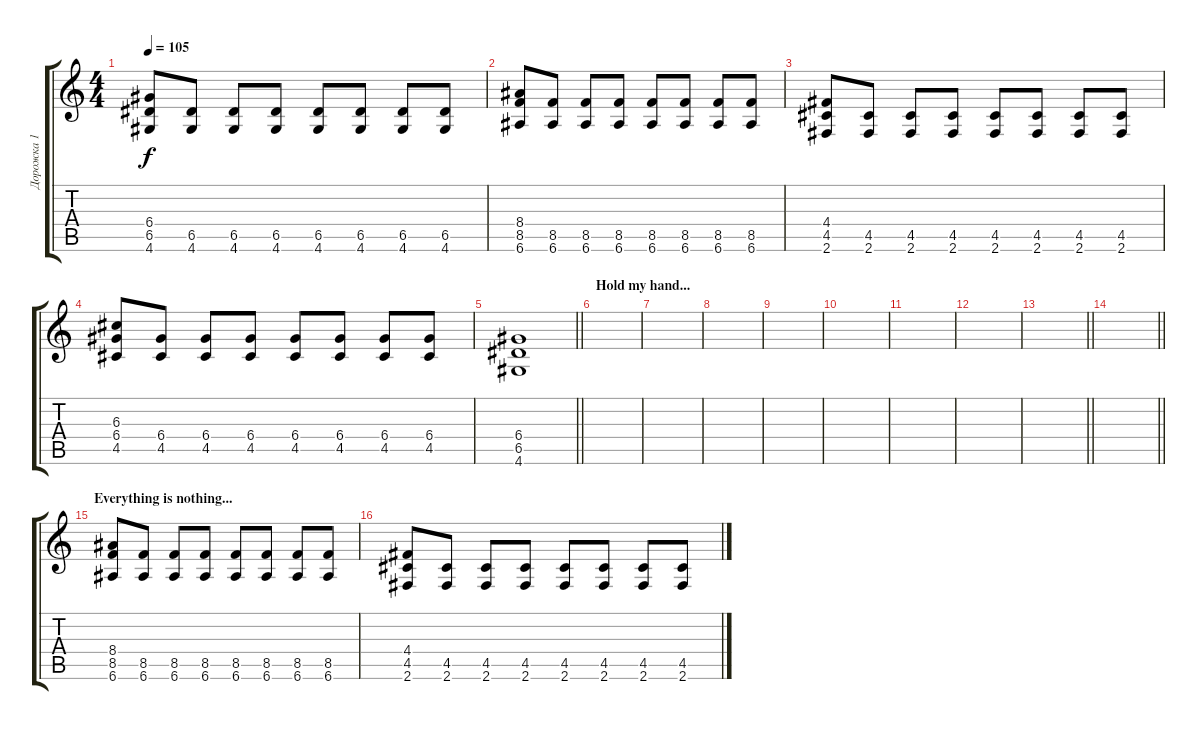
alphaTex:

\track ("Дорожка 1" "Дорожка 1") {instrument distortionguitar}
\staff {score tabs}
\tuning (E4 B3 G3 D3 A2 E2) {hide}
\ts (4 4)
\tempo 105
\clef g2
\ks c
(6.4 6.5 4.6).8{dy f} (6.5 4.6).8 (6.5 4.6).8 (6.5 4.6).8 (6.5 4.6).8 (6.5 4.6).8 (6.5 4.6).8 (6.5 4.6).8 |
(8.4 8.5 6.6).8 (8.5 6.6).8 (8.5 6.6).8 (8.5 6.6).8 (8.5 6.6).8 (8.5 6.6).8 (8.5 6.6).8 (8.5 6.6).8 |
(4.4 4.5 2.6).8 (4.5 2.6).8 (4.5 2.6).8 (4.5 2.6).8 (4.5 2.6).8 (4.5 2.6).8 (4.5 2.6).8 (4.5 2.6).8 |
(6.3 6.4 4.5).8 (6.4 4.5).8 (6.4 4.5).8 (6.4 4.5).8 (6.4 4.5).8 (6.4 4.5).8 (6.4 4.5).8 (6.4 4.5).8 |
\barLineRight lightlight
(6.4 6.5 4.6).1 |
\section ("" "Hold my hand...")
|
|
|
|
|
|
|
\barLineRight lightlight
|
\barLineRight lightlight
|
\section ("" "Everything is nothing...")
(8.4 8.5 6.6).8 (8.5 6.6).8 (8.5 6.6).8 (8.5 6.6).8 (8.5 6.6).8 (8.5 6.6).8 (8.5 6.6).8 (8.5 6.6).8 |
(4.4 4.5 2.6).8 (4.5 2.6).8 (4.5 2.6).8 (4.5 2.6).8 (4.5 2.6).8 (4.5 2.6).8 (4.5 2.6).8 (4.5 2.6).8
